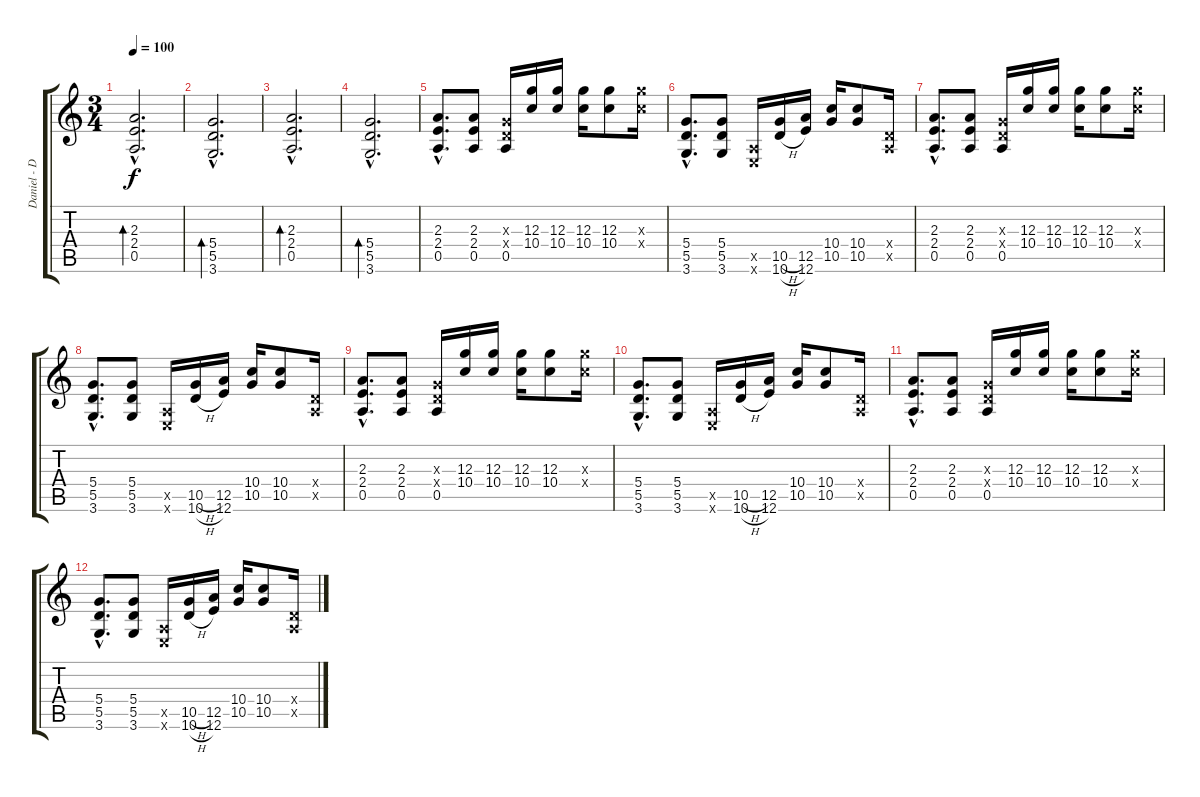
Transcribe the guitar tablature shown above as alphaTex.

\track ("Daniel - Distortion" "Daniel - D") {instrument overdrivenguitar}
\staff {score tabs}
\tuning (E4 B3 G3 D3 A2 E2) {hide}
\ts (3 4)
\tempo 100
\clef g2
\ks c
(2.3{hac} 2.4{hac} 0.5{hac}).2{d bd 240 dy f} |
(5.4{hac} 5.5{hac} 3.6{hac}).2{d bd 240} |
(2.3{hac} 2.4{hac} 0.5{hac}).2{d bd 240} |
(5.4{hac} 5.5{hac} 3.6{hac}).2{d bd 240} |
(2.3{hac} 2.4{hac} 0.5{hac}).8{d} (2.3 2.4 0.5).8 (0.3{x} 0.4{x} 0.5).16 (12.3 10.4).16 (12.3 10.4).16 (12.3 10.4).16 (12.3 10.4).8 (12.3{x} 10.4{x}).16 |
(5.4{hac} 5.5{hac} 3.6{hac}).8{d} (5.4 5.5 3.6).8 (0.5{x} 0.6{x}).16 (10.5{h} 10.6{h}).16 (12.5 12.6).16 (10.4 10.5).16 (10.4 10.5).8 (0.4{x} 0.5{x}).16 |
(2.3{hac} 2.4{hac} 0.5{hac}).8{d} (2.3 2.4 0.5).8 (0.3{x} 0.4{x} 0.5).16 (12.3 10.4).16 (12.3 10.4).16 (12.3 10.4).16 (12.3 10.4).8 (12.3{x} 10.4{x}).16 |
(5.4{hac} 5.5{hac} 3.6{hac}).8{d} (5.4 5.5 3.6).8 (0.5{x} 0.6{x}).16 (10.5{h} 10.6{h}).16 (12.5 12.6).16 (10.4 10.5).16 (10.4 10.5).8 (0.4{x} 0.5{x}).16 |
(2.3{hac} 2.4{hac} 0.5{hac}).8{d} (2.3 2.4 0.5).8 (0.3{x} 0.4{x} 0.5).16 (12.3 10.4).16 (12.3 10.4).16 (12.3 10.4).16 (12.3 10.4).8 (12.3{x} 10.4{x}).16 |
(5.4{hac} 5.5{hac} 3.6{hac}).8{d} (5.4 5.5 3.6).8 (0.5{x} 0.6{x}).16 (10.5{h} 10.6{h}).16 (12.5 12.6).16 (10.4 10.5).16 (10.4 10.5).8 (0.4{x} 0.5{x}).16 |
(2.3{hac} 2.4{hac} 0.5{hac}).8{d} (2.3 2.4 0.5).8 (0.3{x} 0.4{x} 0.5).16 (12.3 10.4).16 (12.3 10.4).16 (12.3 10.4).16 (12.3 10.4).8 (12.3{x} 10.4{x}).16 |
(5.4{hac} 5.5{hac} 3.6{hac}).8{d} (5.4 5.5 3.6).8 (0.5{x} 0.6{x}).16 (10.5{h} 10.6{h}).16 (12.5 12.6).16 (10.4 10.5).16 (10.4 10.5).8 (0.4{x} 0.5{x}).16
